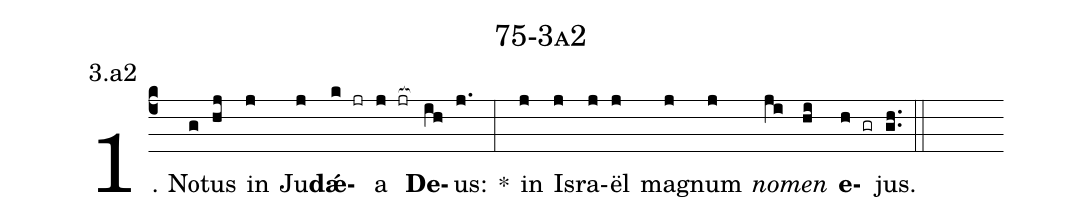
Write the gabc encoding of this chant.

name: 75-3a2;
annotation: 3.a2;
%%
(c4)1. No(g)tus(hj) in(j) Ju(j)<b>dǽ</b>(k jr)a(j jr[ocb:1{]) <b>De</b>(ih[ocb:0}])us:(j.) *(:) in(j) Is(j)ra(j)ël(j) ma(j)gnum(j) <i>no</i>(ji)<i>men</i>(hi) <b>e</b>(h gr)jus.(gh..) (::)
